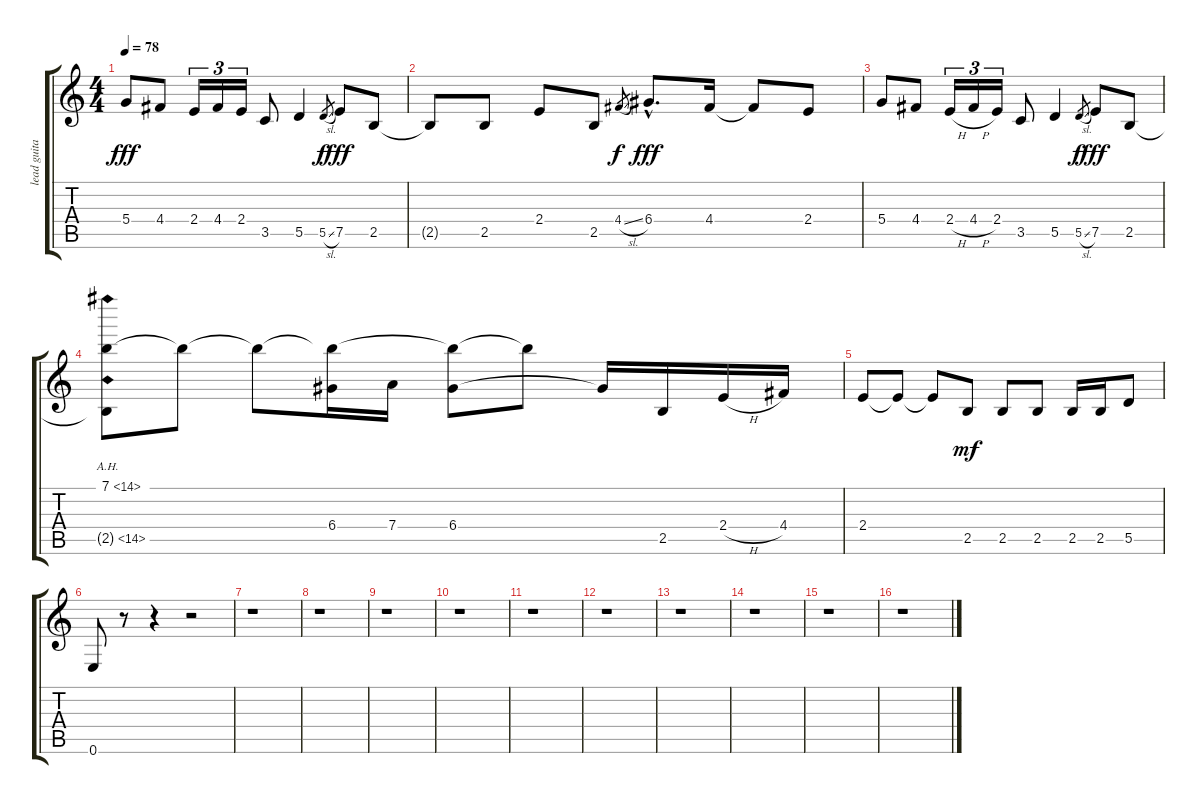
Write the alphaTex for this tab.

\track ("lead guitar" "lead guita") {instrument overdrivenguitar}
\staff {score tabs}
\tuning (E4 B3 G3 D3 A2 E2) {hide}
\ts (4 4)
\tempo 78
\clef g2
\ks c
5.4.8{txt " " dy fff} 4.4.8 2.4.16{tu (3 2)} 4.4.16{tu (3 2)} 2.4.16{tu (3 2)} 3.5.8 5.5.4 5.5{sl}.8{gr dy f} 7.5.8{dy fff} 2.5.8 |
2.5{t}.8{txt " "} 2.5.8 2.4.8 2.5.8 4.4{sl}.8{gr dy f} 6.4{hac}.8{d dy fff} 4.4.16 4.4{t}.8 2.4.8 |
5.4.8{txt " "} 4.4.8 2.4{h}.16{tu (3 2)} 4.4{h}.16{tu (3 2)} 2.4.16{tu (3 2)} 3.5.8 5.5.4 5.5{sl}.8{gr dy f} 7.5.8{dy fff} 2.5.8 |
(7.1{ah 7} 2.5{ah 12 t}).8{txt " "} 7.1{t}.8 7.1{t}.8 (7.1{t} 6.4).16 7.4.16 (7.1{t} 6.4).8 7.1{t}.8 6.4{t}.16 2.5.16 2.4{h}.16 4.4.16 |
2.4.8{txt " "} 2.4{t}.8 2.4{t}.8 2.5.8{dy mf} 2.5.8 2.5.8 2.5.16 2.5.16 5.5.8 |
0.6.8{txt " "} r.8 r.4 r.2 |
r.1{txt " "} |
r.1{txt " "} |
r.1{txt " "} |
r.1{txt " "} |
r.1{txt " "} |
r.1{txt " "} |
r.1{txt " "} |
r.1{txt " "} |
r.1{txt " "} |
r.1{txt " "}
